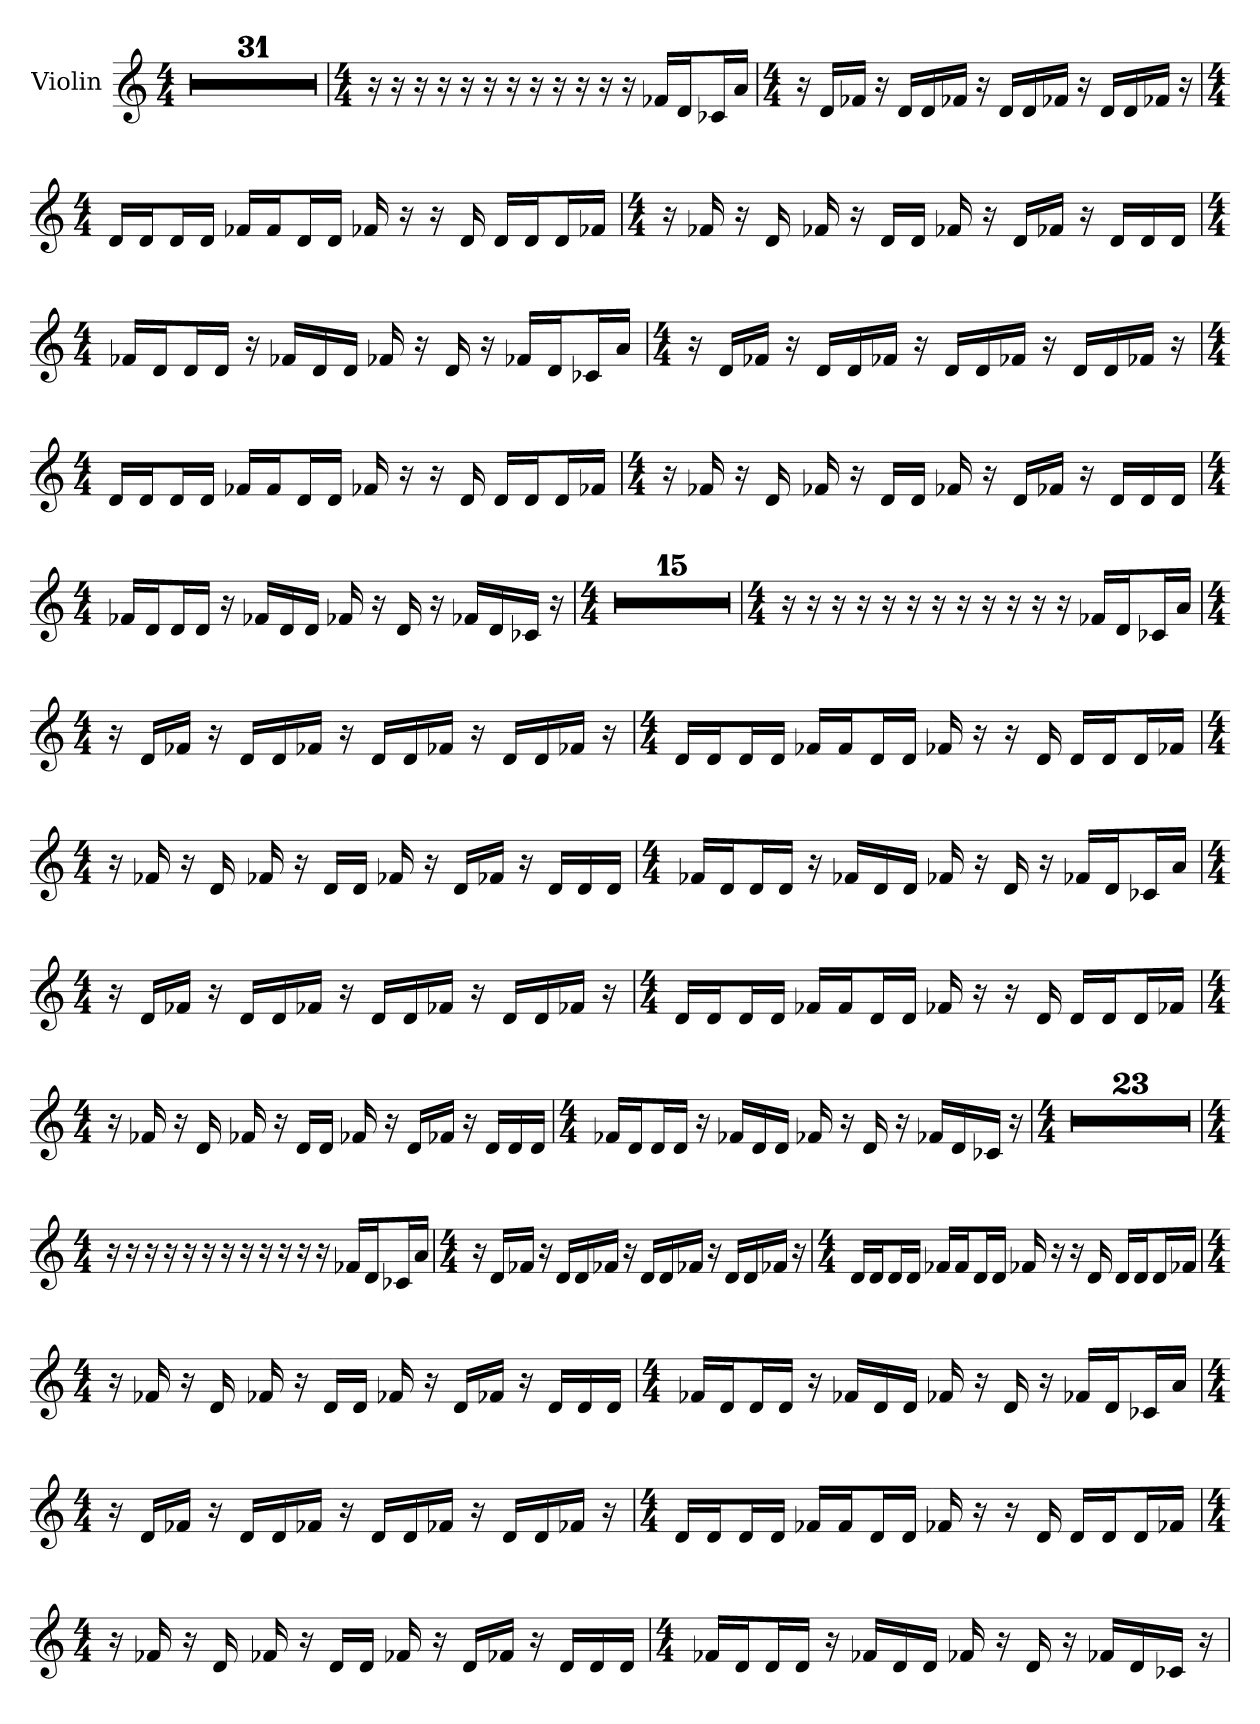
**kern
*part1
*staff1
*I"Violin
*I'Vln
*M4/4
=
1r
=
*M4/4
1r
=
*M4/4
1r
=
*M4/4
1r
=
*M4/4
1r
=
*M4/4
1r
=
*M4/4
1r
=
*M4/4
1r
=
*M4/4
1r
=
*M4/4
1r
=
*M4/4
1r
=
*M4/4
1r
=
*M4/4
1r
=
*M4/4
1r
=
*M4/4
1r
=
*M4/4
1r
=
*M4/4
1r
=
*M4/4
1r
=
*M4/4
1r
=
*M4/4
1r
=
*M4/4
1r
=
*M4/4
1r
=
*M4/4
1r
=
*M4/4
1r
=
*M4/4
1r
=
*M4/4
1r
=
*M4/4
1r
=
*M4/4
1r
=
*M4/4
1r
=
*M4/4
1r
=
*M4/4
1r
=
*M4/4
16r
16r
16r
16r
16r
16r
16r
16r
16r
16r
16r
16r
16f-XLL
16dJ
16c-XL
16aJJ
=
*M4/4
16r
16dLL
16f-XJJ
16r
16dLL
16d
16f-XJJ
16r
16dLL
16d
16f-XJJ
16r
16dLL
16d
16f-XJJ
16r
=
*M4/4
16dLL
16dJ
16dL
16dJJ
16f-XLL
16f-J
16dL
16dJJ
16f-X
16r
16r
16d
16dLL
16dJ
16dL
16f-XJJ
=
*M4/4
16r
16f-X
16r
16d
16f-X
16r
16dLL
16dJJ
16f-X
16r
16dLL
16f-XJJ
16r
16dLL
16d
16dJJ
=
*M4/4
16f-XLL
16dJ
16dL
16dJJ
16r
16f-XLL
16d
16dJJ
16f-X
16r
16d
16r
16f-XLL
16dJ
16c-XL
16aJJ
=
*M4/4
16r
16dLL
16f-XJJ
16r
16dLL
16d
16f-XJJ
16r
16dLL
16d
16f-XJJ
16r
16dLL
16d
16f-XJJ
16r
=
*M4/4
16dLL
16dJ
16dL
16dJJ
16f-XLL
16f-J
16dL
16dJJ
16f-X
16r
16r
16d
16dLL
16dJ
16dL
16f-XJJ
=
*M4/4
16r
16f-X
16r
16d
16f-X
16r
16dLL
16dJJ
16f-X
16r
16dLL
16f-XJJ
16r
16dLL
16d
16dJJ
=
*M4/4
16f-XLL
16dJ
16dL
16dJJ
16r
16f-XLL
16d
16dJJ
16f-X
16r
16d
16r
16f-XLL
16d
16c-XJJ
16r
=
*M4/4
1r
=
*M4/4
1r
=
*M4/4
1r
=
*M4/4
1r
=
*M4/4
1r
=
*M4/4
1r
=
*M4/4
1r
=
*M4/4
1r
=
*M4/4
1r
=
*M4/4
1r
=
*M4/4
1r
=
*M4/4
1r
=
*M4/4
1r
=
*M4/4
1r
=
*M4/4
1r
=
*M4/4
16r
16r
16r
16r
16r
16r
16r
16r
16r
16r
16r
16r
16f-XLL
16dJ
16c-XL
16aJJ
=
*M4/4
16r
16dLL
16f-XJJ
16r
16dLL
16d
16f-XJJ
16r
16dLL
16d
16f-XJJ
16r
16dLL
16d
16f-XJJ
16r
=
*M4/4
16dLL
16dJ
16dL
16dJJ
16f-XLL
16f-J
16dL
16dJJ
16f-X
16r
16r
16d
16dLL
16dJ
16dL
16f-XJJ
=
*M4/4
16r
16f-X
16r
16d
16f-X
16r
16dLL
16dJJ
16f-X
16r
16dLL
16f-XJJ
16r
16dLL
16d
16dJJ
=
*M4/4
16f-XLL
16dJ
16dL
16dJJ
16r
16f-XLL
16d
16dJJ
16f-X
16r
16d
16r
16f-XLL
16dJ
16c-XL
16aJJ
=
*M4/4
16r
16dLL
16f-XJJ
16r
16dLL
16d
16f-XJJ
16r
16dLL
16d
16f-XJJ
16r
16dLL
16d
16f-XJJ
16r
=
*M4/4
16dLL
16dJ
16dL
16dJJ
16f-XLL
16f-J
16dL
16dJJ
16f-X
16r
16r
16d
16dLL
16dJ
16dL
16f-XJJ
=
*M4/4
16r
16f-X
16r
16d
16f-X
16r
16dLL
16dJJ
16f-X
16r
16dLL
16f-XJJ
16r
16dLL
16d
16dJJ
=
*M4/4
16f-XLL
16dJ
16dL
16dJJ
16r
16f-XLL
16d
16dJJ
16f-X
16r
16d
16r
16f-XLL
16d
16c-XJJ
16r
=
*M4/4
1r
=
*M4/4
1r
=
*M4/4
1r
=
*M4/4
1r
=
*M4/4
1r
=
*M4/4
1r
=
*M4/4
1r
=
*M4/4
1r
=
*M4/4
1r
=
*M4/4
1r
=
*M4/4
1r
=
*M4/4
1r
=
*M4/4
1r
=
*M4/4
1r
=
*M4/4
1r
=
*M4/4
1r
=
*M4/4
1r
=
*M4/4
1r
=
*M4/4
1r
=
*M4/4
1r
=
*M4/4
1r
=
*M4/4
1r
=
*M4/4
1r
=
*M4/4
16r
16r
16r
16r
16r
16r
16r
16r
16r
16r
16r
16r
16f-XLL
16dJ
16c-XL
16aJJ
=
*M4/4
16r
16dLL
16f-XJJ
16r
16dLL
16d
16f-XJJ
16r
16dLL
16d
16f-XJJ
16r
16dLL
16d
16f-XJJ
16r
=
*M4/4
16dLL
16dJ
16dL
16dJJ
16f-XLL
16f-J
16dL
16dJJ
16f-X
16r
16r
16d
16dLL
16dJ
16dL
16f-XJJ
=
*M4/4
16r
16f-X
16r
16d
16f-X
16r
16dLL
16dJJ
16f-X
16r
16dLL
16f-XJJ
16r
16dLL
16d
16dJJ
=
*M4/4
16f-XLL
16dJ
16dL
16dJJ
16r
16f-XLL
16d
16dJJ
16f-X
16r
16d
16r
16f-XLL
16dJ
16c-XL
16aJJ
=
*M4/4
16r
16dLL
16f-XJJ
16r
16dLL
16d
16f-XJJ
16r
16dLL
16d
16f-XJJ
16r
16dLL
16d
16f-XJJ
16r
=
*M4/4
16dLL
16dJ
16dL
16dJJ
16f-XLL
16f-J
16dL
16dJJ
16f-X
16r
16r
16d
16dLL
16dJ
16dL
16f-XJJ
=
*M4/4
16r
16f-X
16r
16d
16f-X
16r
16dLL
16dJJ
16f-X
16r
16dLL
16f-XJJ
16r
16dLL
16d
16dJJ
=
*M4/4
16f-XLL
16dJ
16dL
16dJJ
16r
16f-XLL
16d
16dJJ
16f-X
16r
16d
16r
16f-XLL
16d
16c-XJJ
16r
=
*-
